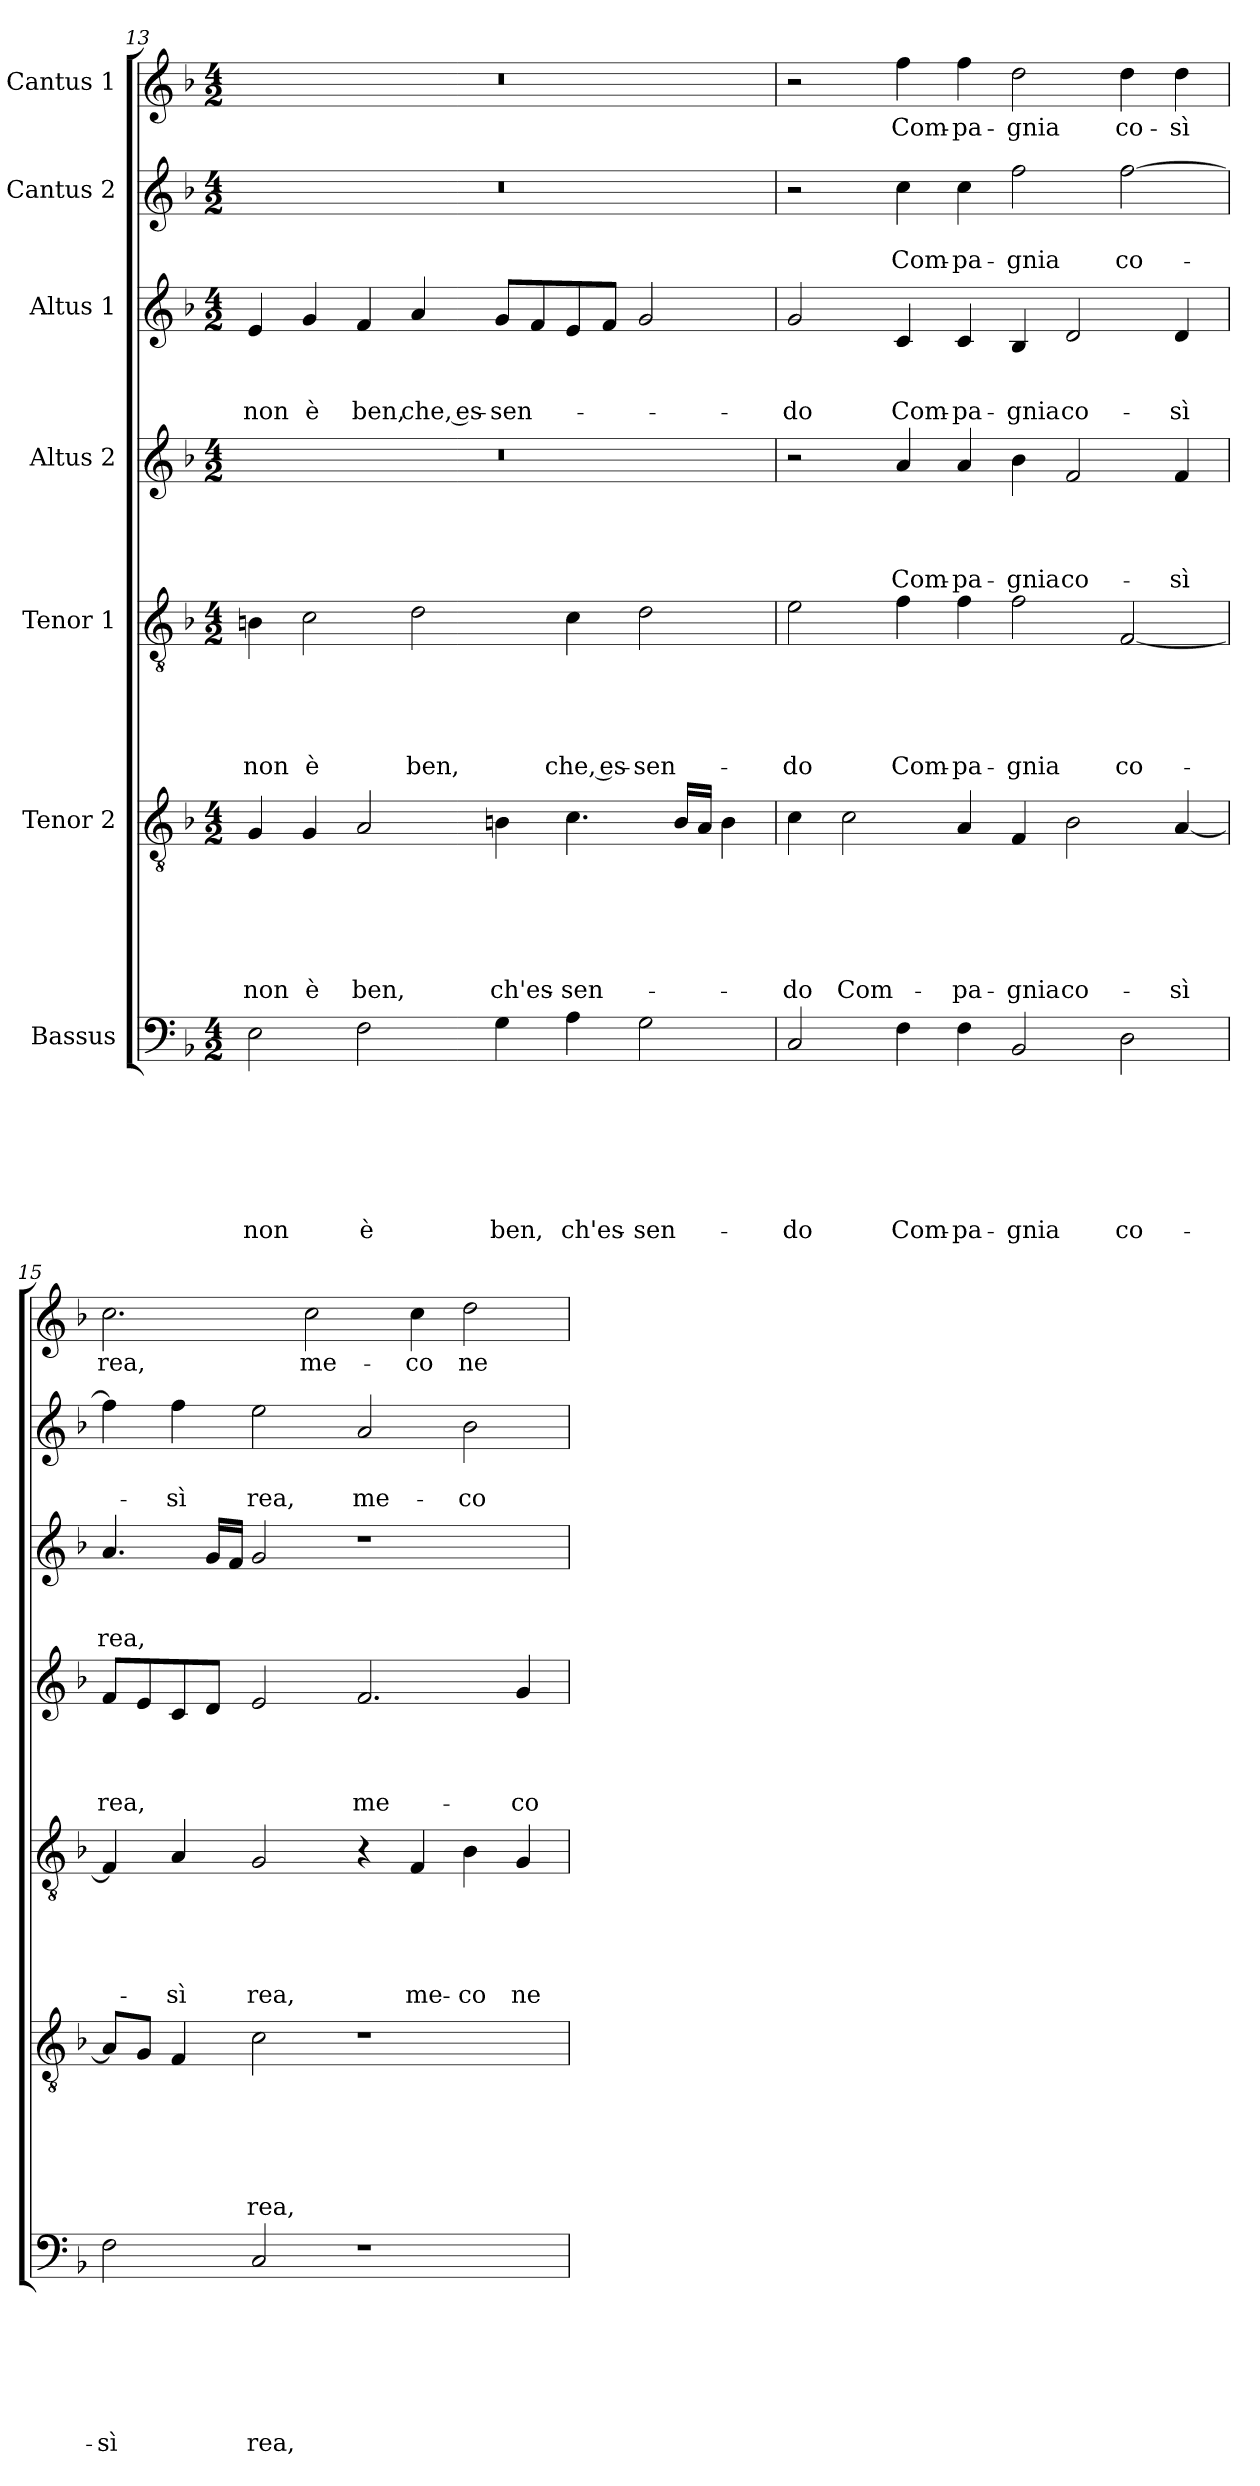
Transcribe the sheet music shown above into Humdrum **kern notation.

**kern	**text	**text	**text	**text	**text	**text	**text	**kern	**text	**text	**text	**text	**text	**text	**kern	**text	**text	**text	**text	**text	**kern	**text	**text	**text	**text	**kern	**text	**text	**text	**kern	**text	**text	**kern	**text
*part7	*part7	*part7	*part7	*part7	*part7	*part7	*part7	*part6	*part6	*part6	*part6	*part6	*part6	*part6	*part5	*part5	*part5	*part5	*part5	*part5	*part4	*part4	*part4	*part4	*part4	*part3	*part3	*part3	*part3	*part2	*part2	*part2	*part1	*part1
*staff7	*staff7	*staff7	*staff7	*staff7	*staff7	*staff7	*staff7	*staff6	*staff6	*staff6	*staff6	*staff6	*staff6	*staff6	*staff5	*staff5	*staff5	*staff5	*staff5	*staff5	*staff4	*staff4	*staff4	*staff4	*staff4	*staff3	*staff3	*staff3	*staff3	*staff2	*staff2	*staff2	*staff1	*staff1
*I"Bassus	*	*	*	*	*	*	*	*I"Tenor 2	*	*	*	*	*	*	*I"Tenor 1	*	*	*	*	*	*I"Altus 2	*	*	*	*	*I"Altus 1	*	*	*	*I"Cantus 2	*	*	*I"Cantus 1	*
!!LO:LB:g=z
*clefF4	*	*	*	*	*	*	*	*clefGv2	*	*	*	*	*	*	*clefGv2	*	*	*	*	*	*clefG2	*	*	*	*	*clefG2	*	*	*	*clefG2	*	*	*clefG2	*
*k[b-]	*	*	*	*	*	*	*	*k[b-]	*	*	*	*	*	*	*k[b-]	*	*	*	*	*	*k[b-]	*	*	*	*	*k[b-]	*	*	*	*k[b-]	*	*	*k[b-]	*
*d:	*	*	*	*	*	*	*	*d:	*	*	*	*	*	*	*d:	*	*	*	*	*	*d:	*	*	*	*	*d:	*	*	*	*d:	*	*	*d:	*
*M4/2	*	*	*	*	*	*	*	*M4/2	*	*	*	*	*	*	*M4/2	*	*	*	*	*	*M4/2	*	*	*	*	*M4/2	*	*	*	*M4/2	*	*	*M4/2	*
=13	=13	=13	=13	=13	=13	=13	=13	=13	=13	=13	=13	=13	=13	=13	=13	=13	=13	=13	=13	=13	=13	=13	=13	=13	=13	=13	=13	=13	=13	=13	=13	=13	=13	=13
!	!	!	!	!	!	!	!LO:LY:b	!	!	!	!	!	!	!LO:LY:b	!	!	!	!	!	!LO:LY:b	!	!	!	!	!	!	!	!	!LO:LY:b	!	!	!	!	!
2E\	.	.	.	.	.	.	non	4G/	.	.	.	.	.	non	4Bn\	.	.	.	.	non	0r	.	.	.	.	4e/	.	.	non	0r	.	.	0r	.
!	!	!	!	!	!	!	!	!	!	!	!	!	!	!LO:LY:b	!	!	!	!	!	!LO:LY:b	!	!	!	!	!	!	!	!	!LO:LY:b	!	!	!	!	!
.	.	.	.	.	.	.	.	4G/	.	.	.	.	.	è	2c\	.	.	.	.	è	.	.	.	.	.	4g/	.	.	è	.	.	.	.	.
!	!	!	!	!	!	!	!LO:LY:b	!	!	!	!	!	!	!LO:LY:b	!	!	!	!	!	!	!	!	!	!	!	!	!	!	!LO:LY:b	!	!	!	!	!
2F\	.	.	.	.	.	.	è	2A/	.	.	.	.	.	ben,	.	.	.	.	.	.	.	.	.	.	.	4f/	.	.	ben,	.	.	.	.	.
!	!	!	!	!	!	!	!	!	!	!	!	!	!	!	!	!	!	!	!	!LO:LY:b	!	!	!	!	!	!	!	!	!LO:LY:b	!	!	!	!	!
.	.	.	.	.	.	.	.	.	.	.	.	.	.	.	2d\	.	.	.	.	ben,	.	.	.	.	.	4a/	.	.	che, es-	.	.	.	.	.
!	!	!	!	!	!	!	!LO:LY:b	!	!	!	!	!	!	!LO:LY:b	!	!	!	!	!	!	!	!	!	!	!	!	!	!	!LO:LY:b	!	!	!	!	!
4G\	.	.	.	.	.	.	ben,	4Bn\	.	.	.	.	.	ch'es-	.	.	.	.	.	.	.	.	.	.	.	8g/L	.	.	-sen-	.	.	.	.	.
.	.	.	.	.	.	.	.	.	.	.	.	.	.	.	.	.	.	.	.	.	.	.	.	.	.	8f/	.	.	.	.	.	.	.	.
!	!	!	!	!	!	!	!LO:LY:b	!	!	!	!	!	!	!LO:LY:b	!	!	!	!	!	!LO:LY:b	!	!	!	!	!	!	!	!	!	!	!	!	!	!
4A\	.	.	.	.	.	.	ch'es-	4.c\	.	.	.	.	.	-sen-	4c\	.	.	.	.	che, es-	.	.	.	.	.	8e/	.	.	.	.	.	.	.	.
.	.	.	.	.	.	.	.	.	.	.	.	.	.	.	.	.	.	.	.	.	.	.	.	.	.	8f/J	.	.	.	.	.	.	.	.
!	!	!	!	!	!	!	!LO:LY:b	!	!	!	!	!	!	!	!	!	!	!	!	!LO:LY:b	!	!	!	!	!	!	!	!	!	!	!	!	!	!
2G\	.	.	.	.	.	.	-sen-	.	.	.	.	.	.	.	2d\	.	.	.	.	-sen-	.	.	.	.	.	2g/	.	.	.	.	.	.	.	.
.	.	.	.	.	.	.	.	16B/LL	.	.	.	.	.	.	.	.	.	.	.	.	.	.	.	.	.	.	.	.	.	.	.	.	.	.
.	.	.	.	.	.	.	.	16A/JJ	.	.	.	.	.	.	.	.	.	.	.	.	.	.	.	.	.	.	.	.	.	.	.	.	.	.
.	.	.	.	.	.	.	.	4B\	.	.	.	.	.	.	.	.	.	.	.	.	.	.	.	.	.	.	.	.	.	.	.	.	.	.
=14	=14	=14	=14	=14	=14	=14	=14	=14	=14	=14	=14	=14	=14	=14	=14	=14	=14	=14	=14	=14	=14	=14	=14	=14	=14	=14	=14	=14	=14	=14	=14	=14	=14	=14
!	!	!	!	!	!	!	!LO:LY:b	!	!	!	!	!	!	!LO:LY:b	!	!	!	!	!	!LO:LY:b	!	!	!	!	!	!	!	!	!LO:LY:b	!	!	!	!	!
2C/	.	.	.	.	.	.	-do	4c\	.	.	.	.	.	-do	2e\	.	.	.	.	-do	2r	.	.	.	.	2g/	.	.	-do	2r	.	.	2r	.
!	!	!	!	!	!	!	!	!	!	!	!	!	!	!LO:LY:b	!	!	!	!	!	!	!	!	!	!	!	!	!	!	!	!	!	!	!	!
.	.	.	.	.	.	.	.	2c\	.	.	.	.	.	Com-	.	.	.	.	.	.	.	.	.	.	.	.	.	.	.	.	.	.	.	.
!	!	!	!	!	!	!	!LO:LY:b	!	!	!	!	!	!	!	!	!	!	!	!	!LO:LY:b	!	!	!	!	!LO:LY:b	!	!	!	!LO:LY:b	!	!	!LO:LY:b	!	!LO:LY:b
4F\	.	.	.	.	.	.	Com-	.	.	.	.	.	.	.	4f\	.	.	.	.	Com-	4a/	.	.	.	Com-	4c/	.	.	Com-	4cc\	.	Com-	4ff\	Com-
!	!	!	!	!	!	!	!LO:LY:b	!	!	!	!	!	!	!LO:LY:b	!	!	!	!	!	!LO:LY:b	!	!	!	!	!LO:LY:b	!	!	!	!LO:LY:b	!	!	!LO:LY:b	!	!LO:LY:b
4F\	.	.	.	.	.	.	-pa-	4A/	.	.	.	.	.	-pa-	4f\	.	.	.	.	-pa-	4a/	.	.	.	-pa-	4c/	.	.	-pa-	4cc\	.	-pa-	4ff\	-pa-
!	!	!	!	!	!	!	!LO:LY:b	!	!	!	!	!	!	!LO:LY:b	!	!	!	!	!	!LO:LY:b	!	!	!	!	!LO:LY:b	!	!	!	!LO:LY:b	!	!	!LO:LY:b	!	!LO:LY:b
2BB-/	.	.	.	.	.	.	-gnia	4F/	.	.	.	.	.	-gnia	2f\	.	.	.	.	-gnia	4b-\	.	.	.	-gnia	4B-/	.	.	-gnia	2ff\	.	-gnia	2dd\	-gnia
!	!	!	!	!	!	!	!	!	!	!	!	!	!	!LO:LY:b	!	!	!	!	!	!	!	!	!	!	!LO:LY:b	!	!	!	!LO:LY:b	!	!	!	!	!
.	.	.	.	.	.	.	.	2B-\	.	.	.	.	.	co-	.	.	.	.	.	.	2f/	.	.	.	co-	2d/	.	.	co-	.	.	.	.	.
!	!	!	!	!	!	!	!LO:LY:b	!	!	!	!	!	!	!	!	!	!	!	!	!LO:LY:b	!	!	!	!	!	!	!	!	!	!	!	!LO:LY:b	!	!LO:LY:b
2D\	.	.	.	.	.	.	co-	.	.	.	.	.	.	.	[2F/	.	.	.	.	co-	.	.	.	.	.	.	.	.	.	[2ff\	.	co-	4dd\	co-
!	!	!	!	!	!	!	!	!	!	!	!	!	!	!LO:LY:b	!	!	!	!	!	!	!	!	!	!	!LO:LY:b	!	!	!	!LO:LY:b	!	!	!	!	!LO:LY:b
.	.	.	.	.	.	.	.	[4A/	.	.	.	.	.	-sì	.	.	.	.	.	.	4f/	.	.	.	-sì	4d/	.	.	-sì	.	.	.	4dd\	-sì
=15	=15	=15	=15	=15	=15	=15	=15	=15	=15	=15	=15	=15	=15	=15	=15	=15	=15	=15	=15	=15	=15	=15	=15	=15	=15	=15	=15	=15	=15	=15	=15	=15	=15	=15
!	!	!	!	!	!	!	!LO:LY:b	!	!	!	!	!	!	!	!	!	!	!	!	!	!	!	!	!	!LO:LY:b	!	!	!	!LO:LY:b	!	!	!	!	!LO:LY:b
2F\	.	.	.	.	.	.	-sì	8A/L]	.	.	.	.	.	.	4F/]	.	.	.	.	.	8f/L	.	.	.	rea,	4.a/	.	.	rea,	4ff\]	.	.	2.cc\	rea,
.	.	.	.	.	.	.	.	8G/J	.	.	.	.	.	.	.	.	.	.	.	.	8e/	.	.	.	.	.	.	.	.	.	.	.	.	.
!	!	!	!	!	!	!	!	!	!	!	!	!	!	!	!	!	!	!	!	!LO:LY:b	!	!	!	!	!	!	!	!	!	!	!	!LO:LY:b	!	!
.	.	.	.	.	.	.	.	4F/	.	.	.	.	.	.	4A/	.	.	.	.	-sì	8c/	.	.	.	.	.	.	.	.	4ff\	.	-sì	.	.
.	.	.	.	.	.	.	.	.	.	.	.	.	.	.	.	.	.	.	.	.	8d/J	.	.	.	.	16g/LL	.	.	.	.	.	.	.	.
.	.	.	.	.	.	.	.	.	.	.	.	.	.	.	.	.	.	.	.	.	.	.	.	.	.	16f/JJ	.	.	.	.	.	.	.	.
!	!	!	!	!	!	!	!LO:LY:b	!	!	!	!	!	!	!LO:LY:b	!	!	!	!	!	!LO:LY:b	!	!	!	!	!	!	!	!	!	!	!	!LO:LY:b	!	!
2C/	.	.	.	.	.	.	rea,	2c\	.	.	.	.	.	rea,	2G/	.	.	.	.	rea,	2e/	.	.	.	.	2g/	.	.	.	2ee\	.	rea,	.	.
!	!	!	!	!	!	!	!	!	!	!	!	!	!	!	!	!	!	!	!	!	!	!	!	!	!	!	!	!	!	!	!	!	!	!LO:LY:b
.	.	.	.	.	.	.	.	.	.	.	.	.	.	.	.	.	.	.	.	.	.	.	.	.	.	.	.	.	.	.	.	.	2cc\	me-
!	!	!	!	!	!	!	!	!	!	!	!	!	!	!	!	!	!	!	!	!	!	!	!	!	!LO:LY:b	!	!	!	!	!	!	!LO:LY:b	!	!
1r	.	.	.	.	.	.	.	1r	.	.	.	.	.	.	4r	.	.	.	.	.	2.f/	.	.	.	me-	1r	.	.	.	2a/	.	me-	.	.
!	!	!	!	!	!	!	!	!	!	!	!	!	!	!	!	!	!	!	!	!LO:LY:b	!	!	!	!	!	!	!	!	!	!	!	!	!	!LO:LY:b
.	.	.	.	.	.	.	.	.	.	.	.	.	.	.	4F/	.	.	.	.	me-	.	.	.	.	.	.	.	.	.	.	.	.	4cc\	-co
!	!	!	!	!	!	!	!	!	!	!	!	!	!	!	!	!	!	!	!	!LO:LY:b	!	!	!	!	!	!	!	!	!	!	!	!LO:LY:b	!	!LO:LY:b
.	.	.	.	.	.	.	.	.	.	.	.	.	.	.	4B-\	.	.	.	.	-co	.	.	.	.	.	.	.	.	.	2b-\	.	-co	2dd\	ne
!	!	!	!	!	!	!	!	!	!	!	!	!	!	!	!	!	!	!	!	!LO:LY:b	!	!	!	!	!LO:LY:b	!	!	!	!	!	!	!	!	!
.	.	.	.	.	.	.	.	.	.	.	.	.	.	.	4G/	.	.	.	.	ne	4g/	.	.	.	-co	.	.	.	.	.	.	.	.	.
=	=	=	=	=	=	=	=	=	=	=	=	=	=	=	=	=	=	=	=	=	=	=	=	=	=	=	=	=	=	=	=	=	=	=
*-	*-	*-	*-	*-	*-	*-	*-	*-	*-	*-	*-	*-	*-	*-	*-	*-	*-	*-	*-	*-	*-	*-	*-	*-	*-	*-	*-	*-	*-	*-	*-	*-	*-	*-
